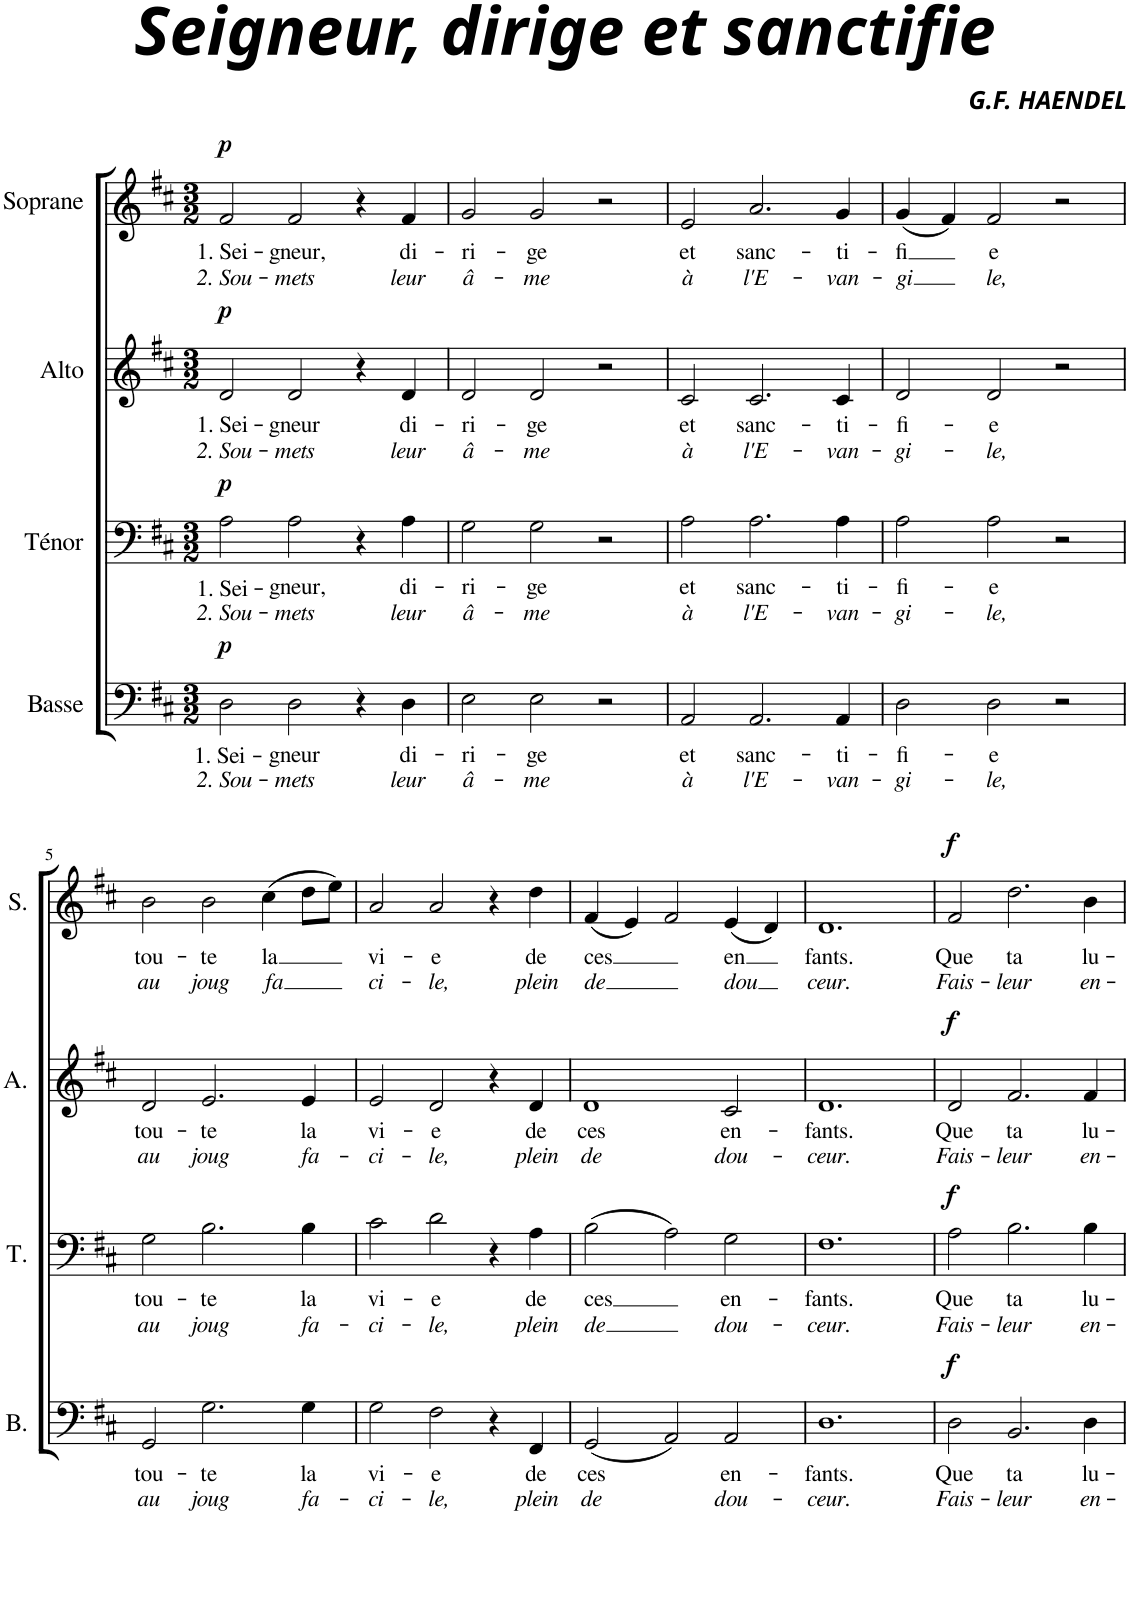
**kern	**text	**text	**dynam	**kern	**text	**text	**dynam	**kern	**text	**text	**dynam	**kern	**text	**text	**dynam
*part4	*part4	*part4	*part4	*part3	*part3	*part3	*part3	*part2	*part2	*part2	*part2	*part1	*part1	*part1	*part1
*staff4	*staff4	*staff4	*staff4	*staff3	*staff3	*staff3	*staff3	*staff2	*staff2	*staff2	*staff2	*staff1	*staff1	*staff1	*staff1
*I"Basse	*	*	*	*I"Ténor	*	*	*	*I"Alto	*	*	*	*I"Soprane	*	*	*
*I'B.	*	*	*	*I'T.	*	*	*	*I'A.	*	*	*	*I'S.	*	*	*
*clefF4	*	*	*	*clefF4	*	*	*	*clefG2	*	*	*	*clefG2	*	*	*
*k[f#c#]	*	*	*	*k[f#c#]	*	*	*	*k[f#c#]	*	*	*	*k[f#c#]	*	*	*
*M3/2	*	*	*	*M3/2	*	*	*	*M3/2	*	*	*	*M3/2	*	*	*
=1	=1	=1	=1	=1	=1	=1	=1	=1	=1	=1	=1	=1	=1	=1	=1
!	!LO:LY:b	!LO:LY:b	!LO:DY:a	!	!LO:LY:b	!LO:LY:b	!LO:DY:a	!	!LO:LY:b	!LO:LY:b	!LO:DY:a	!	!LO:LY:b	!LO:LY:b	!LO:DY:a
2D\	1. Sei-	2. Sou-	p	2A\	1. Sei-	2. Sou-	p	2d/	1. Sei-	2. Sou-	p	2f#/	1. Sei-	2. Sou-	p
!	!LO:LY:b	!LO:LY:b	!	!	!LO:LY:b	!LO:LY:b	!	!	!LO:LY:b	!LO:LY:b	!	!	!LO:LY:b	!LO:LY:b	!
2D\	-gneur	-mets	.	2A\	-gneur,	-mets	.	2d/	-gneur	-mets	.	2f#/	-gneur,	-mets	.
4r	.	.	.	4r	.	.	.	4r	.	.	.	4r	.	.	.
!	!LO:LY:b	!LO:LY:b	!	!	!LO:LY:b	!LO:LY:b	!	!	!LO:LY:b	!LO:LY:b	!	!	!LO:LY:b	!LO:LY:b	!
4D\	di-	leur	.	4A\	di-	leur	.	4d/	di-	leur	.	4f#/	di-	leur	.
=2	=2	=2	=2	=2	=2	=2	=2	=2	=2	=2	=2	=2	=2	=2	=2
!	!LO:LY:b	!LO:LY:b	!	!	!LO:LY:b	!LO:LY:b	!	!	!LO:LY:b	!LO:LY:b	!	!	!LO:LY:b	!LO:LY:b	!
2E\	-ri-	â-	.	2G\	-ri-	â-	.	2d/	-ri-	â-	.	2g/	-ri-	â-	.
!	!LO:LY:b	!LO:LY:b	!	!	!LO:LY:b	!LO:LY:b	!	!	!LO:LY:b	!LO:LY:b	!	!	!LO:LY:b	!LO:LY:b	!
2E\	-ge	-me	.	2G\	-ge	-me	.	2d/	-ge	-me	.	2g/	-ge	-me	.
2r	.	.	.	2r	.	.	.	2r	.	.	.	2r	.	.	.
=3	=3	=3	=3	=3	=3	=3	=3	=3	=3	=3	=3	=3	=3	=3	=3
!	!LO:LY:b	!LO:LY:b	!	!	!LO:LY:b	!LO:LY:b	!	!	!LO:LY:b	!LO:LY:b	!	!	!LO:LY:b	!LO:LY:b	!
2AA/	et	à	.	2A\	et	à	.	2c#/	et	à	.	2e/	et	à	.
!	!LO:LY:b	!LO:LY:b	!	!	!LO:LY:b	!LO:LY:b	!	!	!LO:LY:b	!LO:LY:b	!	!	!LO:LY:b	!LO:LY:b	!
2.AA/	sanc-	l'E-	.	2.A\	sanc-	l'E-	.	2.c#/	sanc-	l'E-	.	2.a/	sanc-	l'E-	.
!	!LO:LY:b	!LO:LY:b	!	!	!LO:LY:b	!LO:LY:b	!	!	!LO:LY:b	!LO:LY:b	!	!	!LO:LY:b	!LO:LY:b	!
4AA/	-ti-	-van-	.	4A\	-ti-	-van-	.	4c#/	-ti-	-van-	.	4g/	-ti-	-van-	.
=4	=4	=4	=4	=4	=4	=4	=4	=4	=4	=4	=4	=4	=4	=4	=4
!	!LO:LY:b	!LO:LY:b	!	!	!LO:LY:b	!LO:LY:b	!	!	!LO:LY:b	!LO:LY:b	!	!	!LO:LY:b	!LO:LY:b	!
2D\	-fi-	-gi-	.	2A\	-fi-	-gi-	.	2d/	-fi-	-gi-	.	(4g/	-fi	-gi	.
.	.	.	.	.	.	.	.	.	.	.	.	4f#/)	.	.	.
!	!LO:LY:b	!LO:LY:b	!	!	!LO:LY:b	!LO:LY:b	!	!	!LO:LY:b	!LO:LY:b	!	!	!LO:LY:b	!LO:LY:b	!
2D\	-e	-le,	.	2A\	-e	-le,	.	2d/	-e	-le,	.	2f#/	e	le,	.
2r	.	.	.	2r	.	.	.	2r	.	.	.	2r	.	.	.
!!LO:LB:g=z
=5	=5	=5	=5	=5	=5	=5	=5	=5	=5	=5	=5	=5	=5	=5	=5
!	!LO:LY:b	!LO:LY:b	!	!	!LO:LY:b	!LO:LY:b	!	!	!LO:LY:b	!LO:LY:b	!	!	!LO:LY:b	!LO:LY:b	!
2GG/	tou-	au	.	2G\	tou-	au	.	2d/	tou-	au	.	2b\	tou-	au	.
!	!LO:LY:b	!LO:LY:b	!	!	!LO:LY:b	!LO:LY:b	!	!	!LO:LY:b	!LO:LY:b	!	!	!LO:LY:b	!LO:LY:b	!
2.G\	-te	joug	.	2.B\	-te	joug	.	2.e/	-te	joug	.	2b\	-te	joug	.
!	!	!	!	!	!	!	!	!	!	!	!	!	!LO:LY:b	!LO:LY:b	!
.	.	.	.	.	.	.	.	.	.	.	.	(4cc#\	la	fa	.
!	!LO:LY:b	!LO:LY:b	!	!	!LO:LY:b	!LO:LY:b	!	!	!LO:LY:b	!LO:LY:b	!	!	!	!	!
4G\	la	fa-	.	4B\	la	fa-	.	4e/	la	fa-	.	8dd\L	.	.	.
.	.	.	.	.	.	.	.	.	.	.	.	8ee\J)	.	.	.
=6	=6	=6	=6	=6	=6	=6	=6	=6	=6	=6	=6	=6	=6	=6	=6
!	!LO:LY:b	!LO:LY:b	!	!	!LO:LY:b	!LO:LY:b	!	!	!LO:LY:b	!LO:LY:b	!	!	!LO:LY:b	!LO:LY:b	!
2G\	vi-	-ci-	.	2c#\	vi-	-ci-	.	2e/	vi-	-ci-	.	2a/	vi-	ci-	.
!	!LO:LY:b	!LO:LY:b	!	!	!LO:LY:b	!LO:LY:b	!	!	!LO:LY:b	!LO:LY:b	!	!	!LO:LY:b	!LO:LY:b	!
2F#\	-e	-le,	.	2d\	-e	-le,	.	2d/	-e	-le,	.	2a/	-e	-le,	.
4r	.	.	.	4r	.	.	.	4r	.	.	.	4r	.	.	.
!	!LO:LY:b	!LO:LY:b	!	!	!LO:LY:b	!LO:LY:b	!	!	!LO:LY:b	!LO:LY:b	!	!	!LO:LY:b	!LO:LY:b	!
4FF#/	de	plein	.	4A\	de	plein	.	4d/	de	plein	.	4dd\	de	plein	.
=7	=7	=7	=7	=7	=7	=7	=7	=7	=7	=7	=7	=7	=7	=7	=7
!	!LO:LY:b	!LO:LY:b	!	!	!LO:LY:b	!LO:LY:b	!	!	!LO:LY:b	!LO:LY:b	!	!	!LO:LY:b	!LO:LY:b	!
(2GG/	ces	de	.	(2B\	ces	de	.	1d	ces	de	.	(4f#/	ces	de	.
.	.	.	.	.	.	.	.	.	.	.	.	4e/)	.	.	.
2AA/)	.	.	.	2A\)	.	.	.	.	.	.	.	2f#/	.	.	.
!	!LO:LY:b	!LO:LY:b	!	!	!LO:LY:b	!LO:LY:b	!	!	!LO:LY:b	!LO:LY:b	!	!	!LO:LY:b	!LO:LY:b	!
2AA/	en-	dou-	.	2G\	en-	dou-	.	2c#/	en-	dou-	.	(4e/	en	dou	.
.	.	.	.	.	.	.	.	.	.	.	.	4d/)	.	.	.
=8	=8	=8	=8	=8	=8	=8	=8	=8	=8	=8	=8	=8	=8	=8	=8
!	!LO:LY:b	!LO:LY:b	!	!	!LO:LY:b	!LO:LY:b	!	!	!LO:LY:b	!LO:LY:b	!	!	!LO:LY:b	!LO:LY:b	!
1.D	-fants.	-ceur.	.	1.F#	-fants.	-ceur.	.	1.d	-fants.	-ceur.	.	1.d	fants.	ceur.	.
=9	=9	=9	=9	=9	=9	=9	=9	=9	=9	=9	=9	=9	=9	=9	=9
!	!LO:LY:b	!LO:LY:b	!LO:DY:a	!	!LO:LY:b	!LO:LY:b	!LO:DY:a	!	!LO:LY:b	!LO:LY:b	!LO:DY:a	!	!LO:LY:b	!LO:LY:b	!LO:DY:a
2D\	Que	Fais-	f	2A\	Que	Fais-	f	2d/	Que	Fais-	f	2f#/	Que	Fais-	f
!	!LO:LY:b	!LO:LY:b	!	!	!LO:LY:b	!LO:LY:b	!	!	!LO:LY:b	!LO:LY:b	!	!	!LO:LY:b	!LO:LY:b	!
2.BB/	ta	-leur	.	2.B\	ta	-leur	.	2.f#/	ta	-leur	.	2.dd\	ta	-leur	.
!	!LO:LY:b	!LO:LY:b	!	!	!LO:LY:b	!LO:LY:b	!	!	!LO:LY:b	!LO:LY:b	!	!	!LO:LY:b	!LO:LY:b	!
4D\	lu-	en-	.	4B\	lu-	en-	.	4f#/	lu-	en-	.	4b\	lu-	en-	.
=	=	=	=	=	=	=	=	=	=	=	=	=	=	=	=
*-	*-	*-	*-	*-	*-	*-	*-	*-	*-	*-	*-	*-	*-	*-	*-
